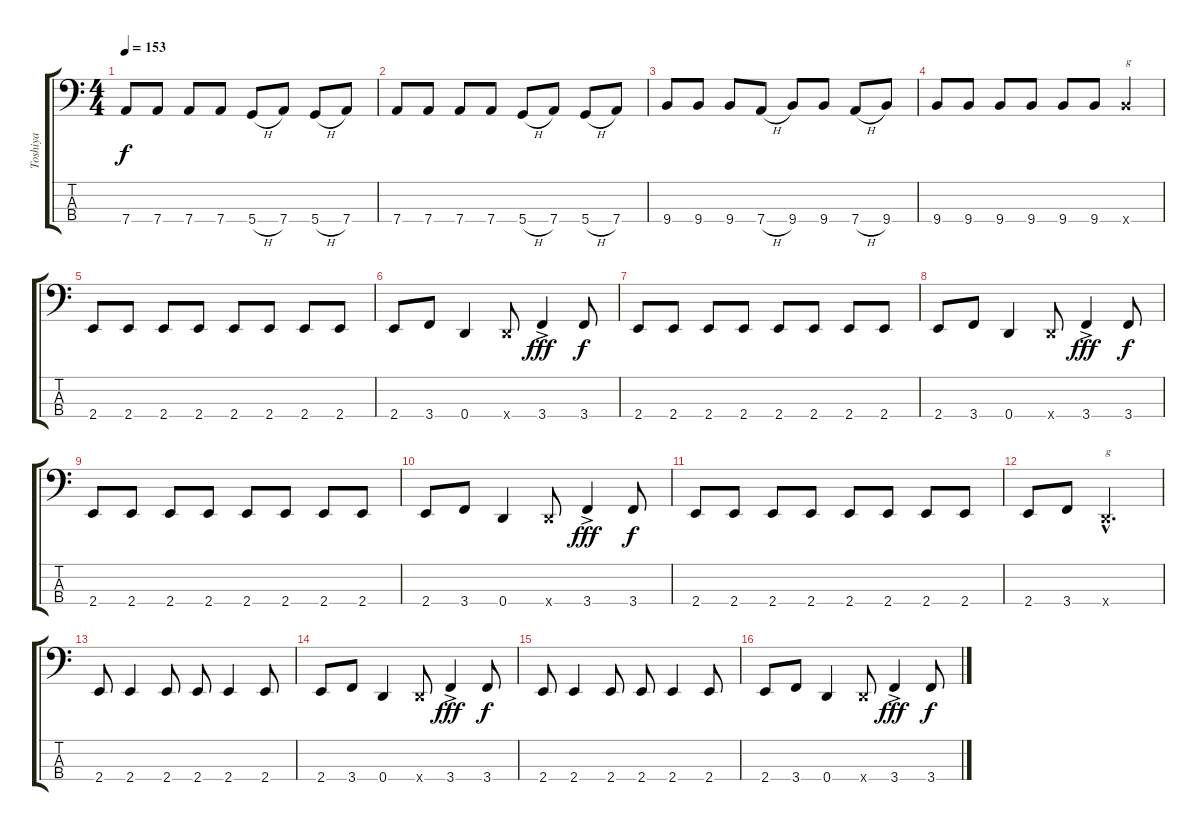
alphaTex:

\track ("Toshiya" "Toshiya") {instrument electricbasspick}
\staff {score tabs}
\tuning (G2 D2 A1 D1) {hide}
\ts (4 4)
\tempo 153
\clef f4
\ks c
7.4.8{dy f} 7.4.8 7.4.8 7.4.8 5.4{h}.8 7.4.8 5.4{h}.8 7.4.8 |
7.4.8 7.4.8 7.4.8 7.4.8 5.4{h}.8 7.4.8 5.4{h}.8 7.4.8 |
9.4.8 9.4.8 9.4.8 7.4{h}.8 9.4.8 9.4.8 7.4{h}.8 9.4.8 |
9.4.8 9.4.8 9.4.8 9.4.8 9.4.8 9.4.8 9.4{x}.4{txt "g"} |
2.4.8 2.4.8 2.4.8 2.4.8 2.4.8 2.4.8 2.4.8 2.4.8 |
2.4.8 3.4.8 0.4.4 0.4{x}.8 3.4{ac}.4{dy fff} 3.4.8{dy f} |
2.4.8 2.4.8 2.4.8 2.4.8 2.4.8 2.4.8 2.4.8 2.4.8 |
2.4.8 3.4.8 0.4.4 0.4{x}.8 3.4{ac}.4{dy fff} 3.4.8{dy f} |
2.4.8 2.4.8 2.4.8 2.4.8 2.4.8 2.4.8 2.4.8 2.4.8 |
2.4.8 3.4.8 0.4.4 0.4{x}.8 3.4{ac}.4{dy fff} 3.4.8{dy f} |
2.4.8 2.4.8 2.4.8 2.4.8 2.4.8 2.4.8 2.4.8 2.4.8 |
2.4.8 3.4.8 0.4{hac x}.2{d txt "g"} |
2.4.8 2.4.4 2.4.8 2.4.8 2.4.4 2.4.8 |
2.4.8 3.4.8 0.4.4 0.4{x}.8 3.4{ac}.4{dy fff} 3.4.8{dy f} |
2.4.8 2.4.4 2.4.8 2.4.8 2.4.4 2.4.8 |
2.4.8 3.4.8 0.4.4 0.4{x}.8 3.4{ac}.4{dy fff} 3.4.8{dy f}
